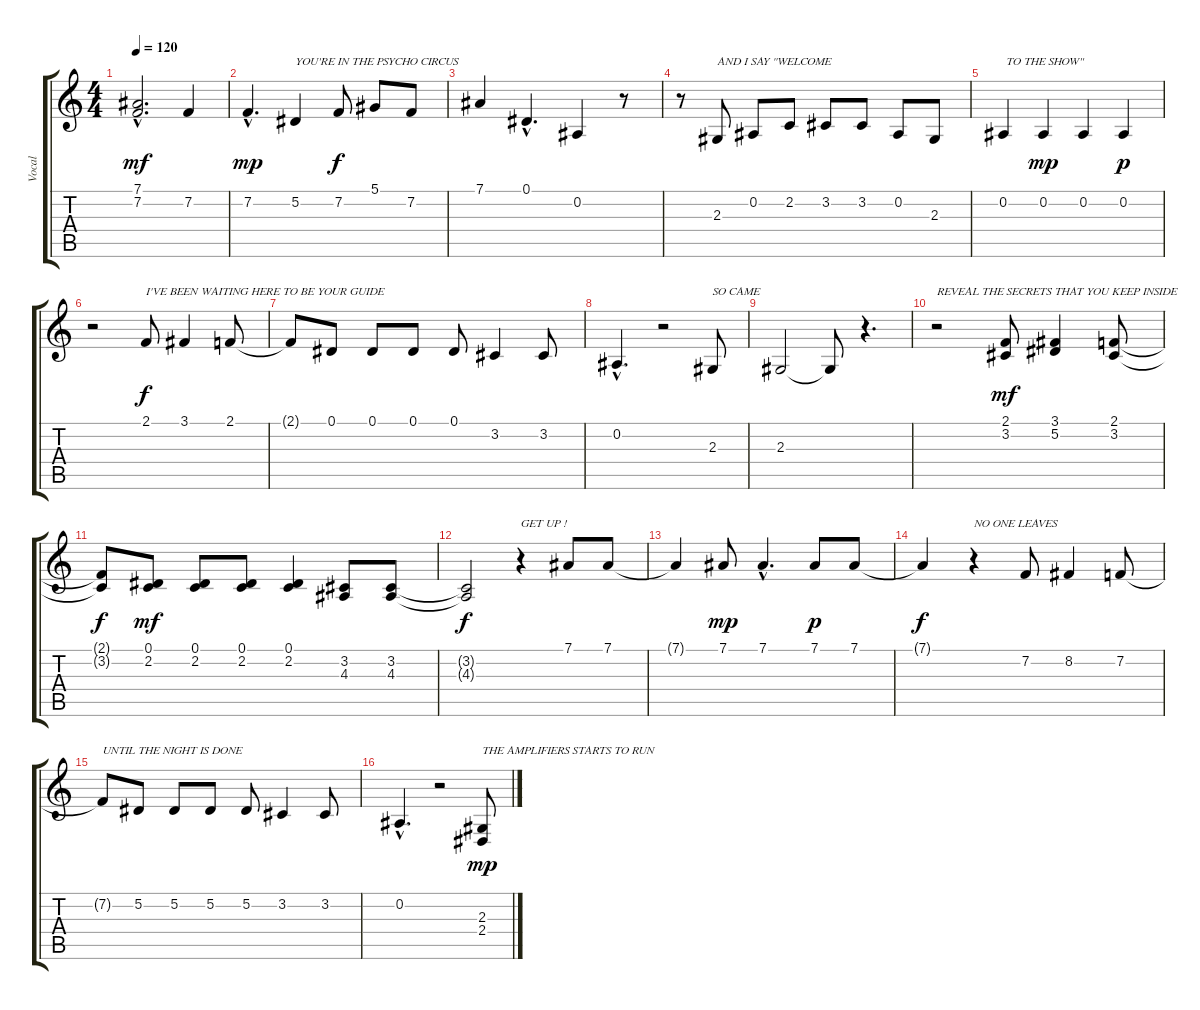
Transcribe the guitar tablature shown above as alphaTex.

\track ("Vocal" "Vocal") {instrument synthvoice}
\staff {score tabs}
\tuning (Eb4 Bb3 Gb3 Db3 Ab2 Eb2) {hide}
\ts (4 4)
\tempo 120
\clef g2
\ks c
(7.1 7.2{hac}).2{d dy mf} 7.2.4 |
7.2{hac}.4{d dy mp} 5.2.4{txt "YOU'RE IN THE PSYCHO CIRCUS"} 7.2.8{dy f} 5.1.8 7.2.8 |
7.1.4 0.1{hac}.4{d} 0.2.4 r.8 |
r.8 2.3.8{txt "AND I SAY \"WELCOME"} 0.2.8 2.2.8 3.2.8 3.2.8 0.2.8 2.3.8 |
0.2.4{txt " TO THE SHOW\""} 0.2.4{dy mp} 0.2.4 0.2.4{dy p} |
r.2 2.1.8{txt "I'VE BEEN WAITING HERE TO BE YOUR GUIDE" dy f} 3.1.4 2.1.8 |
2.1{t}.8 0.1.8 0.1.8 0.1.8 0.1.8 3.2.4 3.2.8 |
0.2{hac}.4{d} r.2 2.3.8{txt "SO CAME"} |
2.3.2 2.3{t}.8 r.4{d} |
r.2{txt "REVEAL THE SECRETS THAT YOU KEEP INSIDE"} (2.1 3.2).8{dy mf} (3.1 5.2).4 (2.1 3.2).8 |
(2.1{t} 3.2{t}).8{dy f} (0.1 2.2).8{dy mf} (0.1 2.2).8 (0.1 2.2).8 (0.1 2.2).4 (3.2 4.3).8 (3.2 4.3).8 |
(3.2{t} 4.3{t}).2{dy f} r.4{txt "GET UP !"} 7.1.8 7.1.8 |
7.1{t}.4 7.1.8{dy mp} 7.1{hac}.4{d} 7.1.8{dy p} 7.1.8 |
7.1{t}.4{dy f} r.4{txt "NO ONE LEAVES"} 7.2.8 8.2.4 7.2.8 |
7.2{t}.8{txt "UNTIL THE NIGHT IS DONE"} 5.2.8 5.2.8 5.2.8 5.2.8 3.2.4 3.2.8 |
0.2{hac}.4{d} r.2 (2.3 2.4).8{txt "THE AMPLIFIERS STARTS TO RUN" dy mp}
